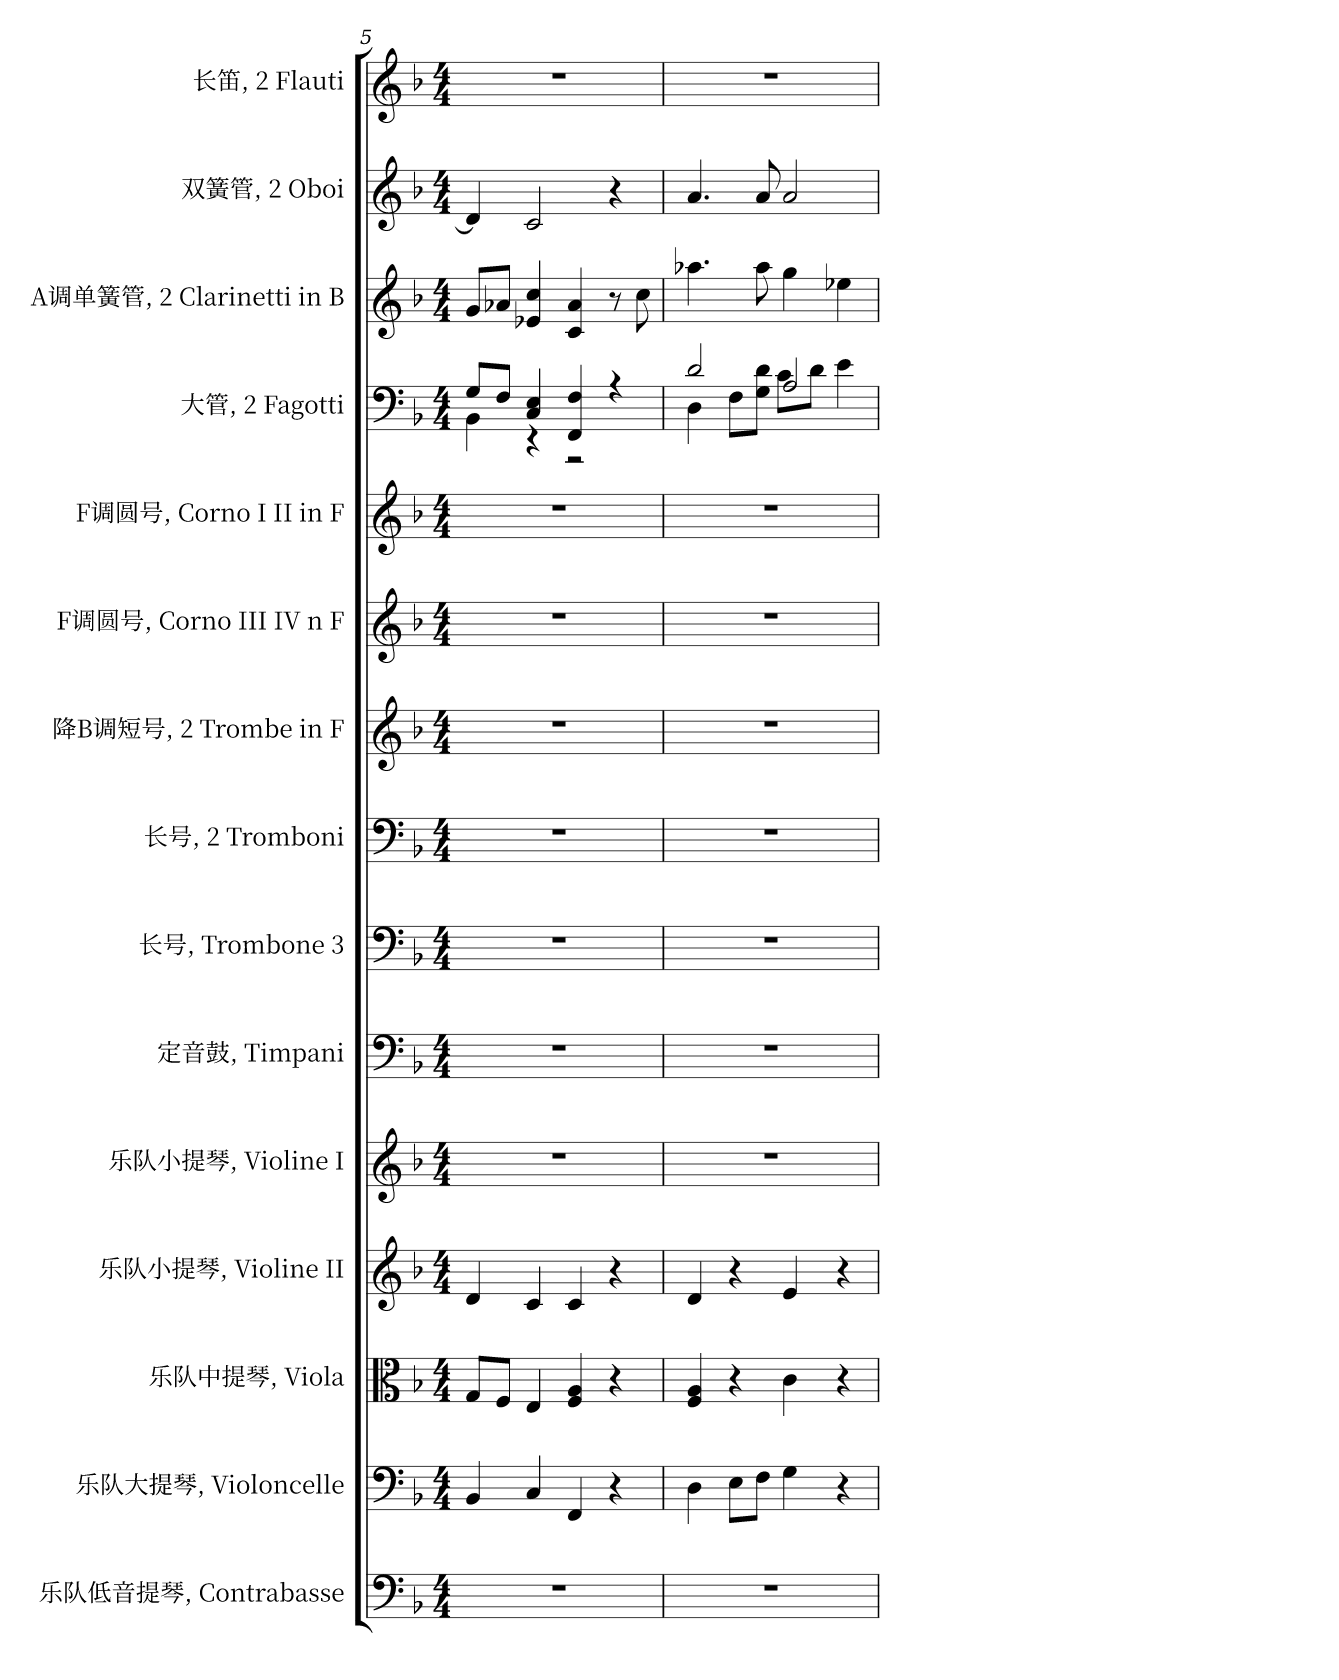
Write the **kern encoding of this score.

**kern	**kern	**kern	**kern	**kern	**kern	**kern	**kern	**kern	**kern	**kern	**kern	**kern	**kern	**kern
*part15	*part14	*part13	*part12	*part11	*part10	*part9	*part8	*part7	*part6	*part5	*part4	*part3	*part2	*part1
*staff15	*staff14	*staff13	*staff12	*staff11	*staff10	*staff9	*staff8	*staff7	*staff6	*staff5	*staff4	*staff3	*staff2	*staff1
*I"乐队低音提琴, Contrabasse	*I"乐队大提琴, Violoncelle	*I"乐队中提琴, Viola	*I"乐队小提琴, Violine II	*I"乐队小提琴, Violine I	*I"定音鼓, Timpani	*I"长号, Trombone 3	*I"长号, 2 Tromboni	*I"降B调短号, 2 Trombe in F	*I"F调圆号, Corno III IV n F	*I"F调圆号, Corno I II in F	*I"大管, 2 Fagotti	*I"A调单簧管, 2 Clarinetti in B	*I"双簧管, 2 Oboi	*I"长笛, 2 Flauti
*I'Cbs.	*	*	*	*	*I'Timp.	*I'Tbn.	*I'Tbn.	*	*	*	*	*I'A Cl.	*I'Ob.	*I'Fl.
!!LO:PB:g=z
*clefF4	*clefF4	*clefC3	*clefG2	*clefG2	*clefF4	*clefF4	*clefF4	*clefG2	*clefG2	*clefG2	*clefF4	*clefG2	*clefG2	*clefG2
*ITrd7c12	*	*	*	*	*	*	*	*ITrd1c2	*ITrd4c7	*ITrd4c7	*	*ITrd2c3	*	*
*k[b-]	*k[b-]	*k[b-]	*k[b-]	*k[b-]	*k[b-]	*k[b-]	*k[b-]	*k[b-e-a-]	*k[b-e-]	*k[b-e-]	*k[b-]	*k[f#c#]	*k[b-]	*k[b-]
*M4/4	*M4/4	*M4/4	*M4/4	*M4/4	*M4/4	*M4/4	*M4/4	*M4/4	*M4/4	*M4/4	*M4/4	*M4/4	*M4/4	*M4/4
=5	=5	=5	=5	=5	=5	=5	=5	=5	=5	=5	=5	=5	=5	=5
*	*	*	*	*	*	*	*	*	*	*	*^	*	*	*
1r	4BB-/	8G/L	4d/	1r	1r	1r	1r	1r	1r	1r	8G/L	4BB-\	8e/L	4d/]	1r
.	.	8F/J	.	.	.	.	.	.	.	.	8F/J	.	8fn/J	.	.
.	4C/	4E/	4c/	.	.	.	.	.	.	.	4C/ 4E/	4r	4cn/ 4a/	2c/	.
.	4FF/	4F/ 4A/	4c/	.	.	.	.	.	.	.	4FF/ 4F/	2r	4A/ 4f/	.	.
.	4r	4r	4r	.	.	.	.	.	.	.	4r	.	8r	4r	.
.	.	.	.	.	.	.	.	.	.	.	.	.	8a\	.	.
=6	=6	=6	=6	=6	=6	=6	=6	=6	=6	=6	=6	=6	=6	=6	=6
*	*	*	*	*	*	*	*	*	*	*	*	*	*	*	*MM55
1r	4D\	4F/ 4A/	4d/	1r	1r	1r	1r	1r	1r	1r	2d/	4D\	4.ffn\	4.a/	1r
.	8E\L	4r	4r	.	.	.	.	.	.	.	.	8F\L	.	.	.
.	8F\J	.	.	.	.	.	.	.	.	.	.	8G\ 8d\J	8ff\	8a/	.
.	4G\	4c\	4e/	.	.	.	.	.	.	.	2A/	8c\L	4ee\	2a/	.
.	.	.	.	.	.	.	.	.	.	.	.	8d\J	.	.	.
.	4r	4r	4r	.	.	.	.	.	.	.	.	4e\	4ccn\	.	.
*	*	*	*	*	*	*	*	*	*	*	*v	*v	*	*	*
=	=	=	=	=	=	=	=	=	=	=	=	=	=	=
*-	*-	*-	*-	*-	*-	*-	*-	*-	*-	*-	*-	*-	*-	*-
